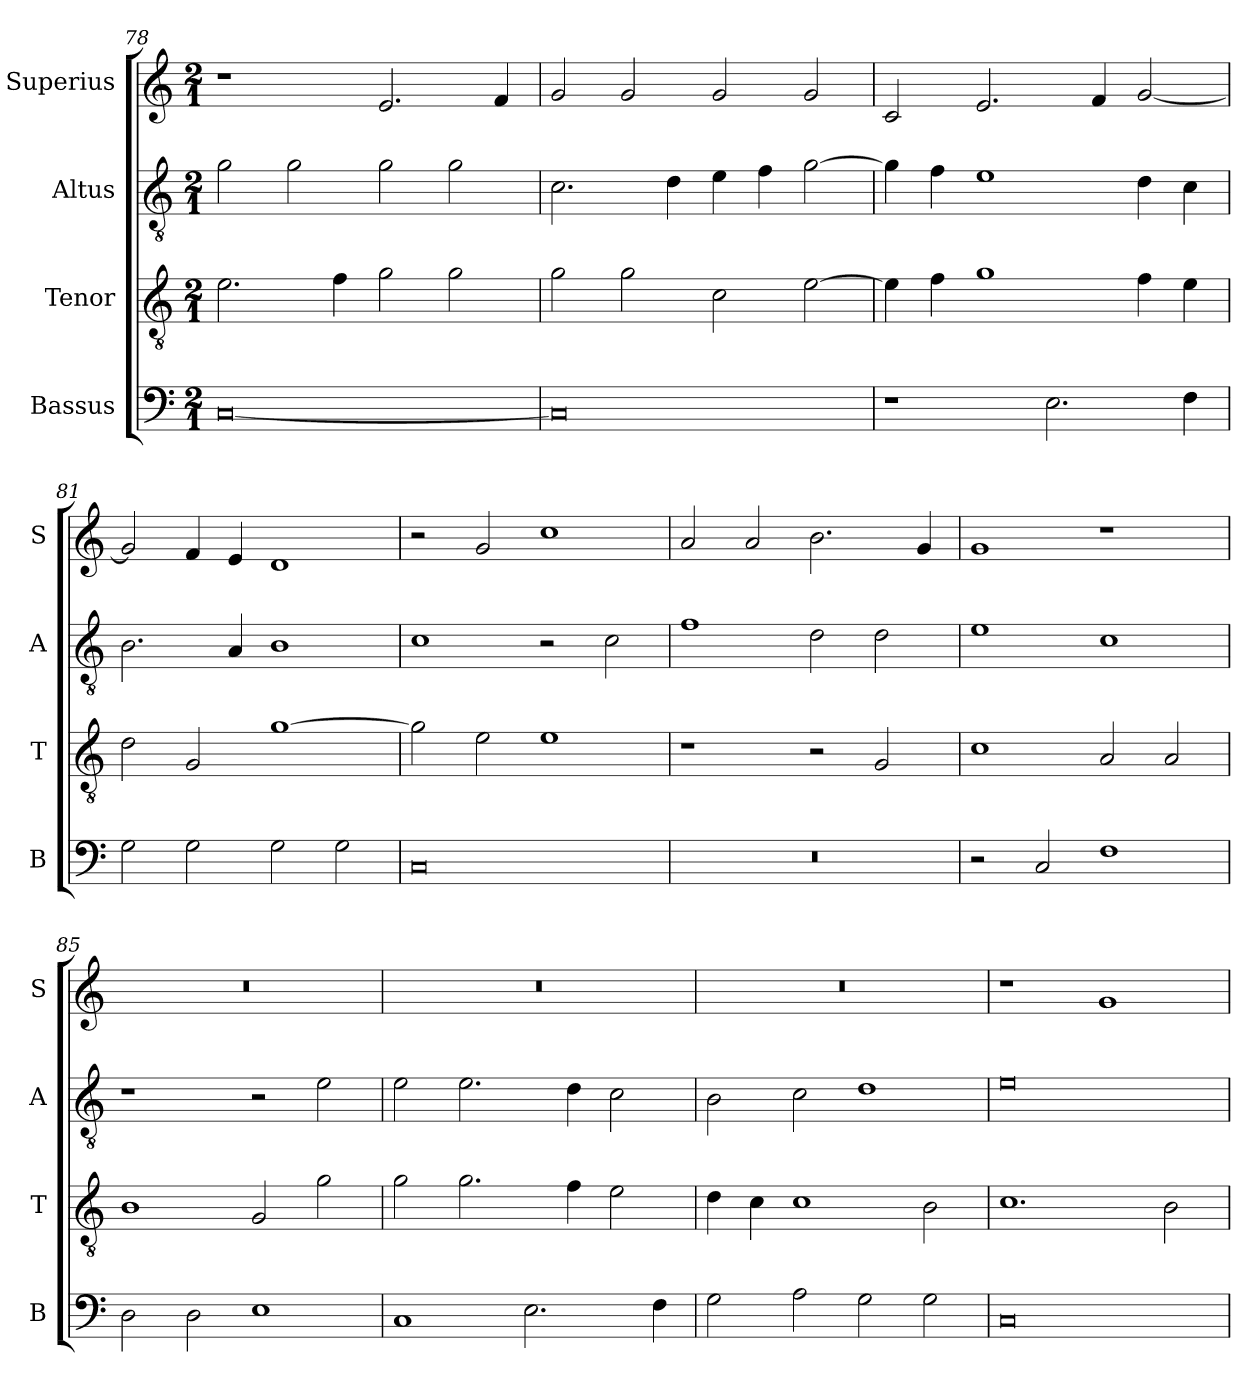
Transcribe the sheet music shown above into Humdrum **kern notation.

**kern	**kern	**kern	**kern
*part4	*part3	*part2	*part1
*staff4	*staff3	*staff2	*staff1
*I"Bassus	*I"Tenor	*I"Altus	*I"Superius
*I'B	*I'T	*I'A	*I'S
*clefF4	*clefGv2	*clefGv2	*clefG2
*k[]	*k[]	*k[]	*k[]
*M2/1	*M2/1	*M2/1	*M2/1
=78	=78	=78	=78
[0C	2.e\	2g\	1r
.	.	2g\	.
.	4f\	.	.
.	2g\	2g\	2.e/
.	2g\	2g\	.
.	.	.	4f/
=79	=79	=79	=79
0C]	2g\	2.c\	2g/
.	2g\	.	2g/
.	.	4d\	.
.	2c\	4e\	2g/
.	.	4f\	.
.	[2e\	[2g\	2g/
=80	=80	=80	=80
1r	4e\]	4g\]	2c/
.	4f\	4f\	.
.	1g	1e	2.e/
2.E\	.	.	.
.	.	.	4f/
.	4f\	4d\	[2g/
4F\	4e\	4c\	.
=81	=81	=81	=81
2G\	2d\	2.B\	2g/]
2G\	2G/	.	4f/
.	.	4A/	4e/
2G\	[1g	1B	1d
2G\	.	.	.
=82	=82	=82	=82
0C	2g\]	1c	2r
.	2e\	.	2g/
.	1e	2r	1cc
.	.	2c\	.
=83	=83	=83	=83
0r	1r	1f	2a/
.	.	.	2a/
.	2r	2d\	2.b\
.	2G/	2d\	.
.	.	.	4g/
=84	=84	=84	=84
2r	1c	1e	1g
2C/	.	.	.
1F	2A/	1c	1r
.	2A/	.	.
=85	=85	=85	=85
2D\	1B	1r	0r
2D\	.	.	.
1E	2G/	2r	.
.	2g\	2e\	.
=86	=86	=86	=86
1C	2g\	2e\	0r
.	2.g\	2.e\	.
2.E\	.	.	.
.	4f\	4d\	.
.	2e\	2c\	.
4F\	.	.	.
=87	=87	=87	=87
2G\	4d\	2B\	0r
.	4c\	.	.
2A\	1c	2c\	.
2G\	.	1d	.
2G\	2B\	.	.
=88	=88	=88	=88
0C	1.c	0e	1r
.	.	.	1g
.	2B\	.	.
=	=	=	=
*-	*-	*-	*-
